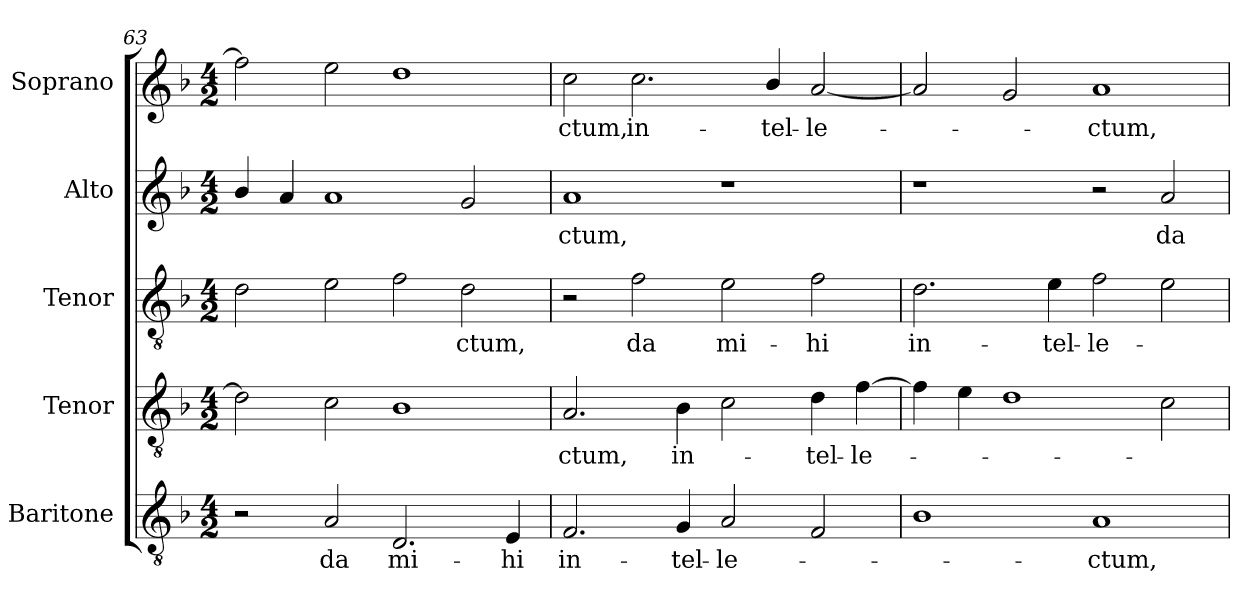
**kern	**text	**kern	**text	**kern	**text	**kern	**text	**kern	**text
*part5	*part5	*part4	*part4	*part3	*part3	*part2	*part2	*part1	*part1
*staff5	*staff5	*staff4	*staff4	*staff3	*staff3	*staff2	*staff2	*staff1	*staff1
*I"Baritone	*	*I"Tenor	*	*I"Tenor	*	*I"Alto	*	*I"Soprano	*
*I'T.	*	*I'T.	*	*I'T.	*	*I'A.	*	*I'S.	*
*clefGv2	*	*clefGv2	*	*clefGv2	*	*clefG2	*	*clefG2	*
*ITrd7c12	*	*ITrd7c12	*	*ITrd7c12	*	*	*	*	*
*k[b-]	*	*k[b-]	*	*k[b-]	*	*k[b-]	*	*k[b-]	*
*F:	*	*F:	*	*F:	*	*F:	*	*F:	*
*M4/2	*	*M4/2	*	*M4/2	*	*M4/2	*	*M4/2	*
=63	=63	=63	=63	=63	=63	=63	=63	=63	=63
2r	.	2Di\]	.	2Di\	.	4b-i/	.	2ffi\]	.
.	.	.	.	.	.	4ai/	.	.	.
!	!LO:LY:b:color=#000000	!	!	!	!	!	!	!	!
2AAi/	da	2Ci\	.	2Ei\	.	1ai	.	2eei\	.
!	!LO:LY:b:color=#000000	!	!	!	!	!	!	!	!
2.DDi/	mi-	1BB-i	.	2Fi\	.	.	.	1ddi	.
!	!	!	!	!	!LO:LY:b:color=#000000	!	!	!	!
.	.	.	.	2Di\	-ctum,	2gi/	.	.	.
!	!LO:LY:b:color=#000000	!	!	!	!	!	!	!	!
4EEi/	-hi	.	.	.	.	.	.	.	.
=64	=64	=64	=64	=64	=64	=64	=64	=64	=64
!	!LO:LY:b:color=#000000	!	!	!	!	!	!	!	!
!	!	!	!LO:LY:b:color=#000000	!	!	!	!	!	!
!	!	!	!	!	!	!	!LO:LY:b:color=#000000	!	!
!	!	!	!	!	!	!	!	!	!LO:LY:b:color=#000000
2.FFi/	in-	2.AAi/	-ctum,	2r	.	1ai	-ctum,	2cci\	-ctum,
!	!	!	!	!	!LO:LY:b:color=#000000	!	!	!	!
!	!	!	!	!	!	!	!	!	!LO:LY:b:color=#000000
.	.	.	.	2Fi\	da	.	.	2.cci\	in-
!	!LO:LY:b:color=#000000	!	!	!	!	!	!	!	!
!	!	!	!LO:LY:b:color=#000000	!	!	!	!	!	!
4GGi/	-tel-	4BB-i\	in-	.	.	.	.	.	.
!	!LO:LY:b:color=#000000	!	!	!	!	!	!	!	!
!	!	!	!	!	!LO:LY:b:color=#000000	!	!	!	!
2AAi/	-le-	2Ci\	.	2Ei\	mi-	1r	.	.	.
!	!	!	!	!	!	!	!	!	!LO:LY:b:color=#000000
.	.	.	.	.	.	.	.	4b-i/	-tel-
!	!	!	!LO:LY:b:color=#000000	!	!	!	!	!	!
!	!	!	!	!	!LO:LY:b:color=#000000	!	!	!	!
!	!	!	!	!	!	!	!	!	!LO:LY:b:color=#000000
2FFi/	.	4Di\	-tel-	2Fi\	-hi	.	.	[2ai/	-le-
!	!	!	!LO:LY:b:color=#000000	!	!	!	!	!	!
.	.	[4Fi\	-le-	.	.	.	.	.	.
=65	=65	=65	=65	=65	=65	=65	=65	=65	=65
!	!	!	!	!	!LO:LY:b:color=#000000	!	!	!	!
1BB-i	.	4Fi\]	.	2.Di\	in-	1r	.	2ai/]	.
.	.	4Ei\	.	.	.	.	.	.	.
.	.	1Di	.	.	.	.	.	2gi/	.
!	!	!	!	!	!LO:LY:b:color=#000000	!	!	!	!
.	.	.	.	4Ei\	-tel-	.	.	.	.
!	!LO:LY:b:color=#000000	!	!	!	!	!	!	!	!
!	!	!	!	!	!LO:LY:b:color=#000000	!	!	!	!
!	!	!	!	!	!	!	!	!	!LO:LY:b:color=#000000
1AAi	-ctum,	.	.	2Fi\	-le-	2r	.	1ai	-ctum,
!	!	!	!	!	!	!	!LO:LY:b:color=#000000	!	!
.	.	2Ci\	.	2Ei\	.	2ai/	da	.	.
=	=	=	=	=	=	=	=	=	=
*-	*-	*-	*-	*-	*-	*-	*-	*-	*-
